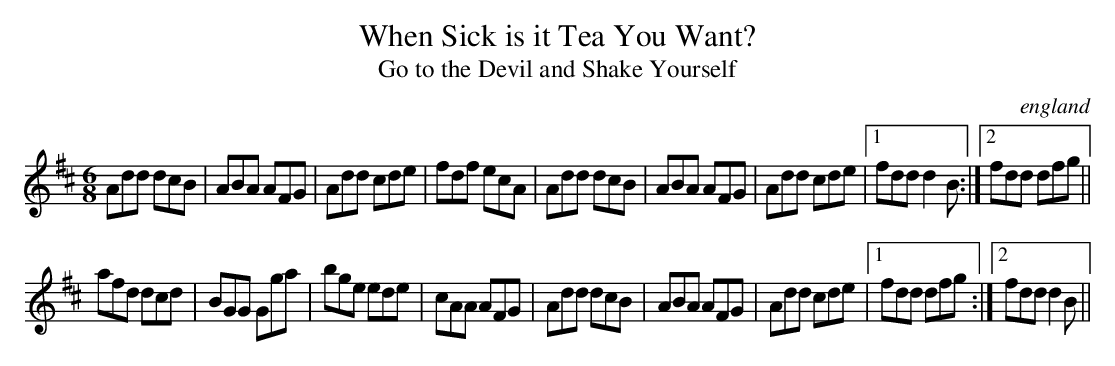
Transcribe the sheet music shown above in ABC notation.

X:1
T:When Sick is it Tea You Want?
T:Go to the Devil and Shake Yourself
O:england
M:6/8
K:D
Add dcB|ABA AFG|Add cde|fdf ecA|Add dcB|ABA AFG|Add cde|1 fdd d2B:|2 fdd dfg||
afd dcd|BGG Gga|bge ede|cAA AFG|Add dcB|ABA AFG|Add cde|1 fdd dfg:|2 fdd d2B||
